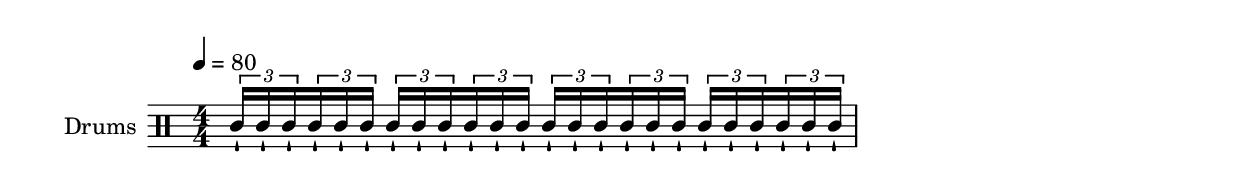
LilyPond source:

\include "common/header.ly"

myMusic = {
    \tuplet 3/2 {\accP16 \reg16 \reg16}
    \repeat unfold 7 { \tuplet 3/2 { \accS16 \reg16 \reg16 } }
    }

\include "common/footer.ly"
